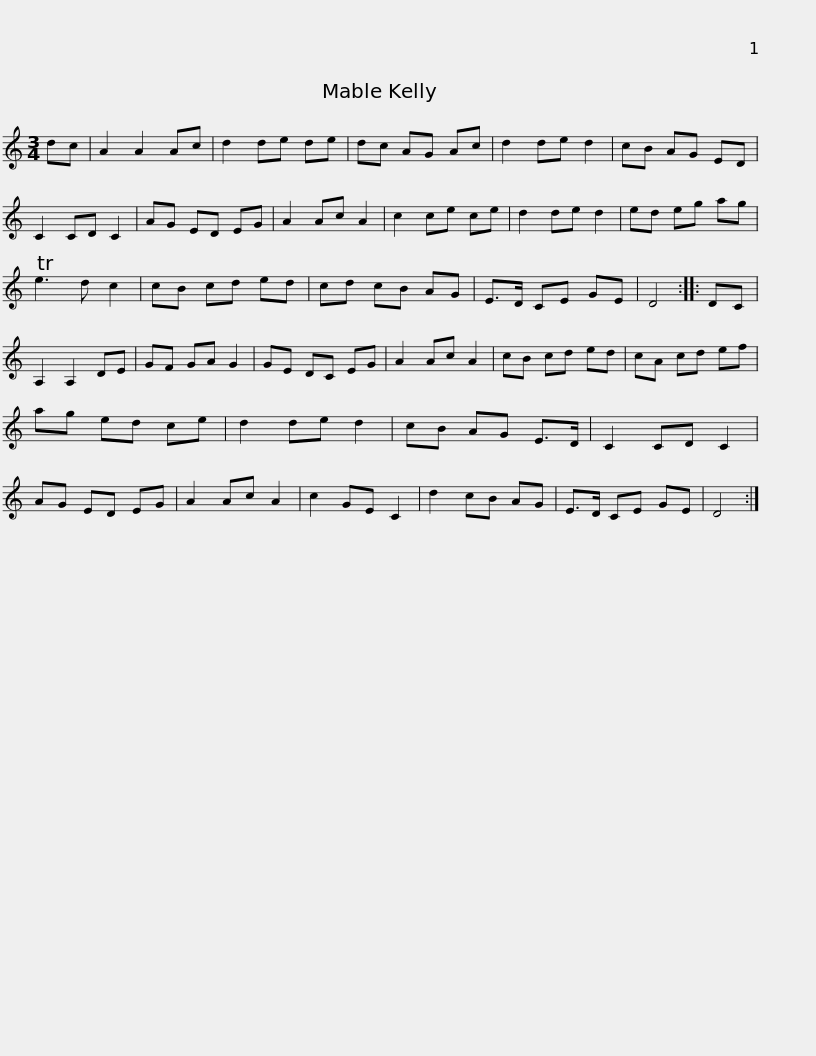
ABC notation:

X:1
L:1/8
M:3/4
I:linebreak $
K:C
V:1 treble
V:1
 dc | A2 A2 Ac | d2 de de | dc AG Ac | d2 de d2 | %5
 cB AG ED | C2 CD C2 | AG ED EG | A2 Ac A2 |$ c2 ce ce | %10
 d2 de d2 | ed eg ag | Te3 d c2 | cB cd ed | cd cB AG | %15
 E>D CE GE | D4 :: DC |$ A,2 A,2 DE | GF GA G2 | %20
 GE DC EG | A2 Ac A2 | cB cd ed | cA cd ef | ag ed ce | %25
 d2 de d2 |$ cB AG E>D | C2 CD C2 | AG ED EG | A2 Ac A2 | %30
 c2 GE C2 | d2 cB AG | E>D CE GE | D4 :| %34
